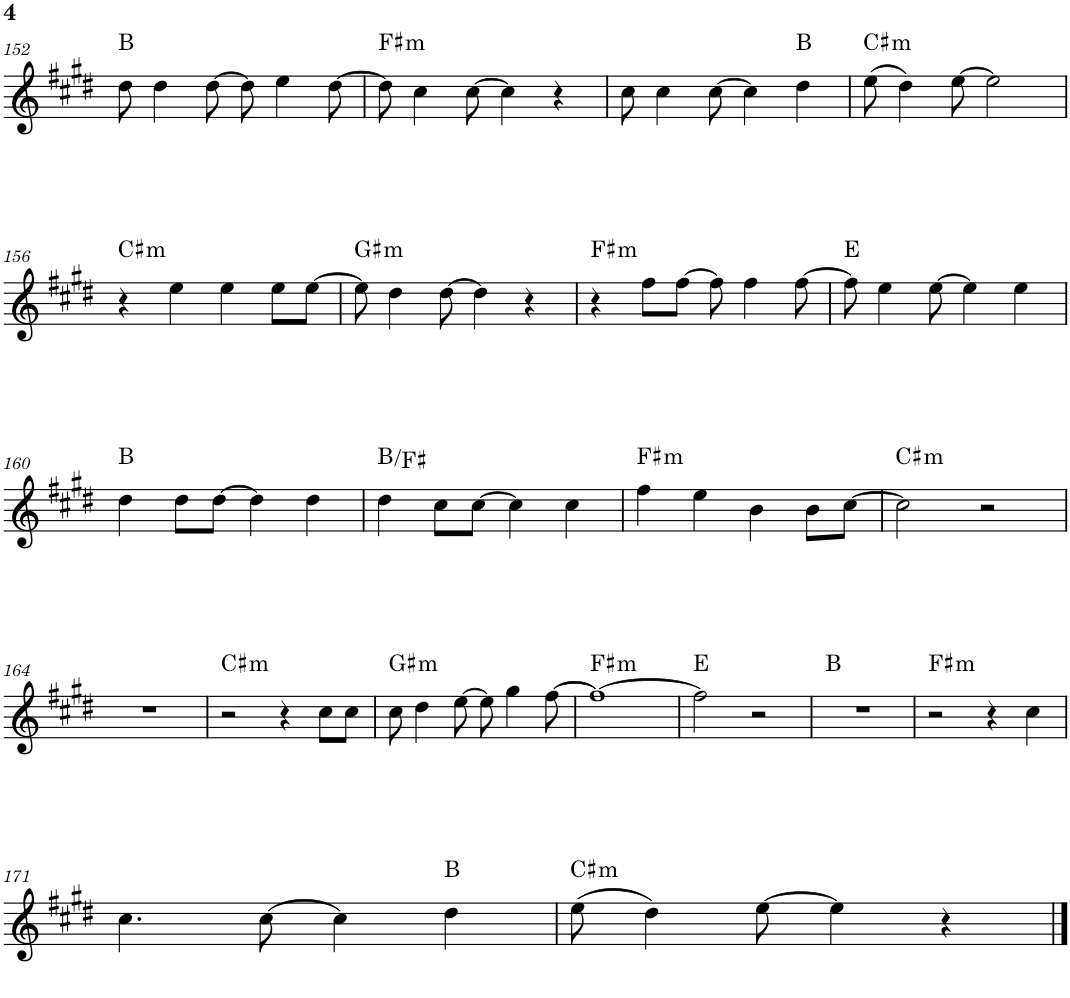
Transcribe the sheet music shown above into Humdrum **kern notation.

**kern	**harte
*part1	*part1
*staff1	*
*I"Piano	*
*I'Pno.	*
!!LO:PB:g=z
*clefG2	*
*k[f#c#g#d#]	*
*M4/4	*
=152	=152
8dd#\	B:maj
4dd#\	.
[8dd#\	.
8dd#\]	.
4ee\	.
[8dd#\	.
=153	=153
!	!LO:H:kt=m
8dd#\]	F#:min
4cc#\	.
[8cc#\	.
4cc#\]	.
4r	.
=154	=154
8cc#\	.
4cc#\	.
[8cc#\	.
4cc#\]	.
4dd#\	B:maj
=155	=155
!	!LO:H:kt=m
(8ee\	C#:min
4dd#\)	.
[8ee\	.
2ee\]	.
!!LO:LB:g=z
=156	=156
!	!LO:H:kt=m
4r	C#:min
4ee\	.
4ee\	.
8ee\L	.
[8ee\J	.
=157	=157
!	!LO:H:kt=m
8ee\]	G#:min
4dd#\	.
[8dd#\	.
4dd#\]	.
4r	.
=158	=158
!	!LO:H:kt=m
4r	F#:min
8ff#\L	.
[8ff#\J	.
8ff#\]	.
4ff#\	.
[8ff#\	.
=159	=159
8ff#\]	E:maj
4ee\	.
[8ee\	.
4ee\]	.
4ee\	.
!!LO:LB:g=z
=160	=160
4dd#\	B:maj
8dd#\L	.
[8dd#\J	.
4dd#\]	.
4dd#\	.
=161	=161
4dd#\	B:maj/5
8cc#\L	.
[8cc#\J	.
4cc#\]	.
4cc#\	.
=162	=162
!	!LO:H:kt=m
4ff#\	F#:min
4ee\	.
4b\	.
8b\L	.
[8cc#\J	.
=163	=163
!	!LO:H:kt=m
2cc#\]	C#:min
2r	.
!!LO:LB:g=z
=164	=164
1r	.
=165	=165
!	!LO:H:kt=m
2r	C#:min
4r	.
8cc#\L	.
8cc#\J	.
=166	=166
!	!LO:H:kt=m
8cc#\	G#:min
4dd#\	.
[8ee\	.
8ee\]	.
4gg#\	.
[8ff#\	.
=167	=167
!	!LO:H:kt=m
1ff#_	F#:min
=168	=168
2ff#\]	E:maj
2r	.
=169	=169
1r	B:maj
=170	=170
!	!LO:H:kt=m
2r	F#:min
4r	.
4cc#\	.
!!LO:LB:g=z
=171	=171
4.cc#\	.
[8cc#\	.
4cc#\]	.
4dd#\	B:maj
=172	=172
!	!LO:H:kt=m
(8ee\	C#:min
4dd#\)	.
[8ee\	.
4ee\]	.
4r	.
==	==
*-	*-
